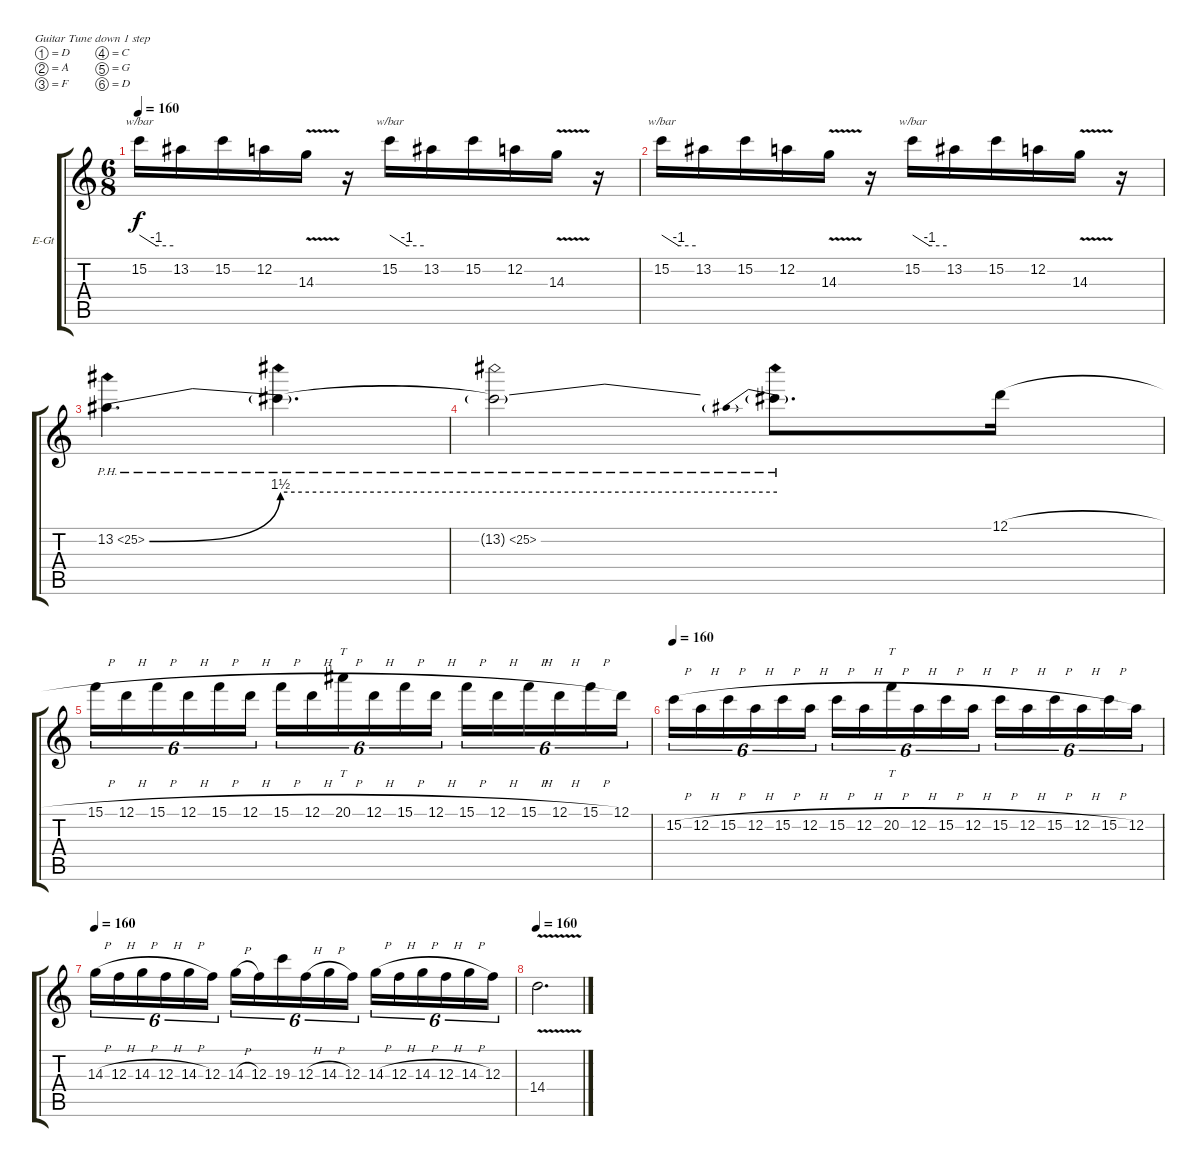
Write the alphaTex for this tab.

\bracketExtendMode groupsimilarinstruments
\firstSystemTrackNameOrientation horizontal
\otherSystemsTrackNameOrientation horizontal
\track ("Lead" "E-Gt") {instrument distortionguitar}
\staff {score tabs}
\tuning (D4 A3 F3 C3 G2 D2)
\ts (6 8)
\tempo 160
\clef g2
\ks c
15.2.16{tbe (custom default 0 0 30 -4 60 -4) dy f} 13.2.16 15.2.16 12.2.16 14.3{v}.16 r.16 15.2.16{tbe (custom default 0 0 30 -4 60 -4)} 13.2.16 15.2.16 12.2.16 14.3{v}.16 r.16 |
15.2.16{tbe (custom default 0 0 30 -4 60 -4)} 13.2.16 15.2.16 12.2.16 14.3{v}.16 r.16 15.2.16{tbe (custom default 0 0 30 -4 60 -4)} 13.2.16 15.2.16 12.2.16 14.3{v}.16 r.16 |
13.2{be (bend 0 0 60 6) ph 12}.4{d} 13.2{be (hold 0 6 60 6) ph 12 t}.4{d} |
13.2{ph 12 t}.2 13.2{be (prebend 0 6 60 6) ph 12 t}.8{d} 12.1{h}.16 |
15.1{h}.16{tu (6 4)} 12.1{h}.16{tu (6 4)} 15.1{h}.16{tu (6 4)} 12.1{h}.16{tu (6 4)} 15.1{h}.16{tu (6 4)} 12.1{h}.16{tu (6 4)} 15.1{h}.16{tu (6 4)} 12.1{h}.16{tu (6 4)} 20.1{h}.16{tt tu (6 4)} 12.1{h}.16{tu (6 4)} 15.1{h}.16{tu (6 4)} 12.1{h}.16{tu (6 4)} 15.1{h}.16{tu (6 4)} 12.1{h}.16{tu (6 4)} 15.1{h}.16{tu (6 4)} 12.1{h}.16{tu (6 4)} 15.1{h}.16{tu (6 4)} 12.1.16{tu (6 4)} |
\tempo 160
15.2{h}.16{tu (6 4)} 12.2{h}.16{tu (6 4)} 15.2{h}.16{tu (6 4)} 12.2{h}.16{tu (6 4)} 15.2{h}.16{tu (6 4)} 12.2{h}.16{tu (6 4)} 15.2{h}.16{tu (6 4)} 12.2{h}.16{tu (6 4)} 20.2{h}.16{tt tu (6 4)} 12.2{h}.16{tu (6 4)} 15.2{h}.16{tu (6 4)} 12.2{h}.16{tu (6 4)} 15.2{h}.16{tu (6 4)} 12.2{h}.16{tu (6 4)} 15.2{h}.16{tu (6 4)} 12.2{h}.16{tu (6 4)} 15.2{h}.16{tu (6 4)} 12.2.16{tu (6 4)} |
\tempo 160
14.3{h}.16{tu (6 4)} 12.3{h}.16{tu (6 4)} 14.3{h}.16{tu (6 4)} 12.3{h}.16{tu (6 4)} 14.3{h}.16{tu (6 4)} 12.3.16{tu (6 4)} 14.3{h}.16{tu (6 4)} 12.3.16{tu (6 4)} 19.3.16{tu (6 4)} 12.3{h}.16{tu (6 4)} 14.3{h}.16{tu (6 4)} 12.3.16{tu (6 4)} 14.3{h}.16{tu (6 4)} 12.3{h}.16{tu (6 4)} 14.3{h}.16{tu (6 4)} 12.3{h}.16{tu (6 4)} 14.3{h}.16{tu (6 4)} 12.3.16{tu (6 4)} |
\tempo 160
14.4{v}.2{d}
